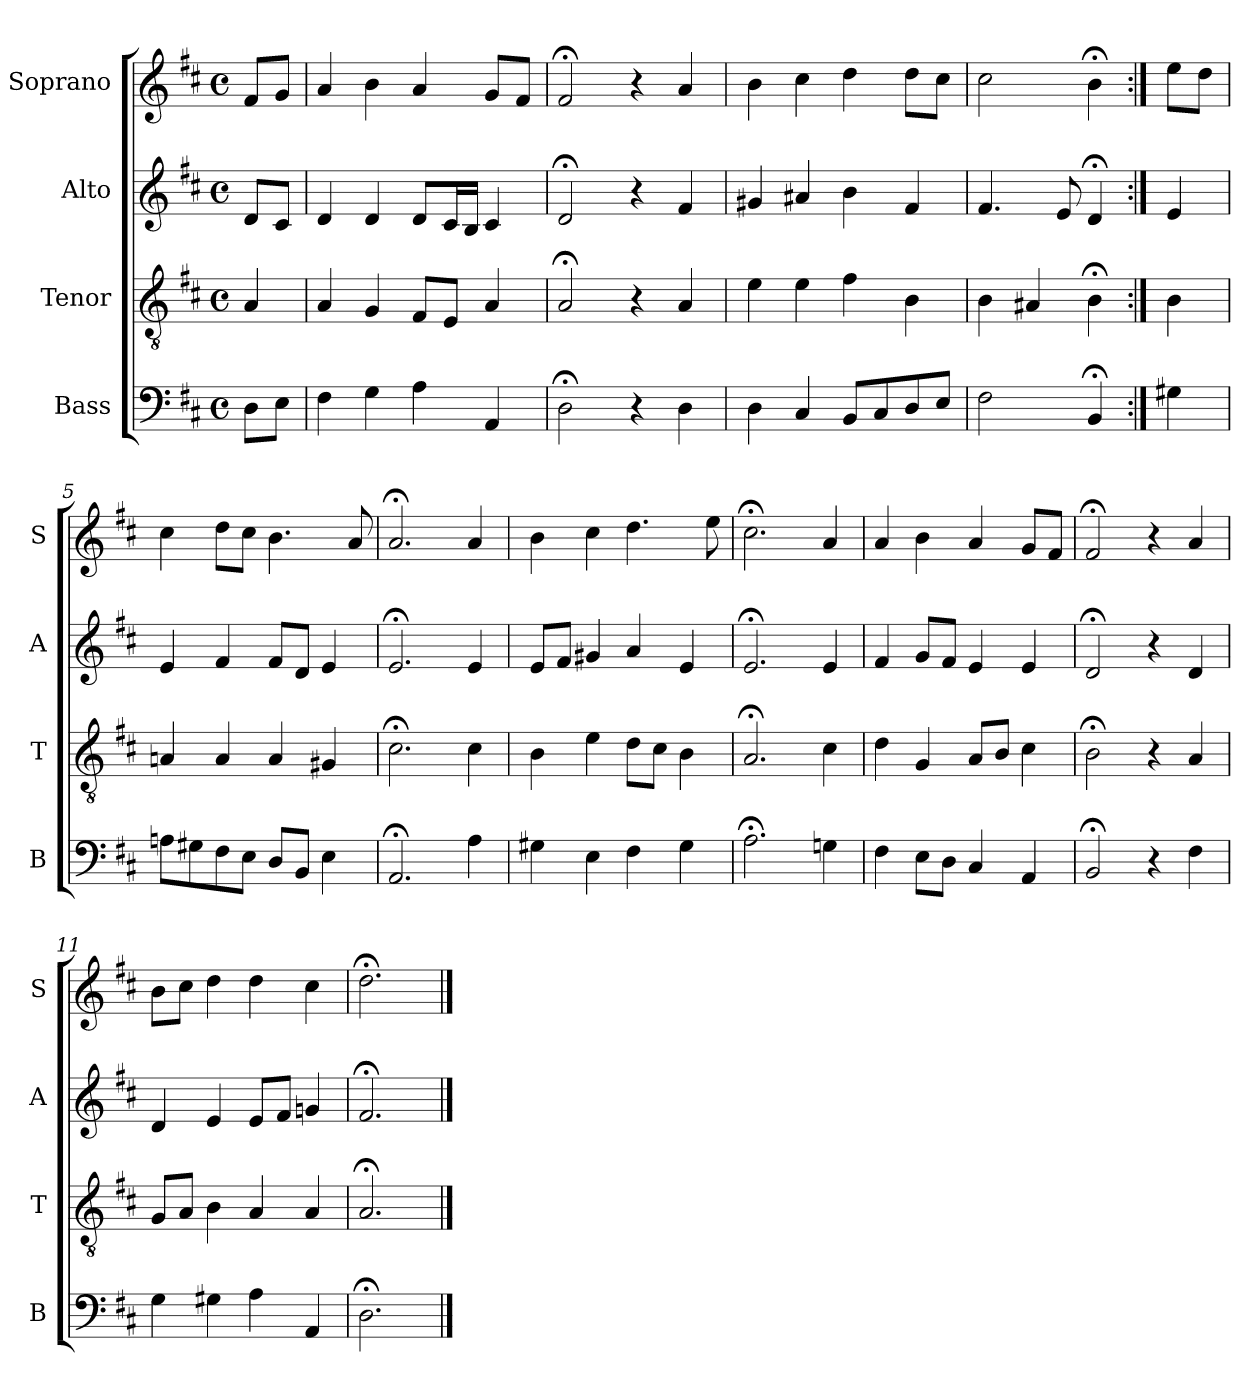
**kern	**kern	**kern	**kern
*part4	*part3	*part2	*part1
*staff4	*staff3	*staff2	*staff1
*I"Bass	*I"Tenor	*I"Alto	*I"Soprano
*I'B	*I'T	*I'A	*I'S
*clefF4	*clefGv2	*clefG2	*clefG2
*k[f#c#]	*k[f#c#]	*k[f#c#]	*k[f#c#]
*D:	*D:	*D:	*D:
*M4/4	*M4/4	*M4/4	*M4/4
*met(c)	*met(c)	*met(c)	*met(c)
*MM100	*MM100	*MM100	*MM100
=	=	=	=
8DL	4A	8dL	8f#L
8EJ	.	8c#J	8gJ
=1	=1	=1	=1
4F#	4A	4d	4a
4G	4G	4d	4b
4A	8F#L	8dL	4a
.	8EJ	16c#L	.
.	.	16BJJ	.
4AA	4A	4c#	8gL
.	.	.	8f#J
=2	=2	=2	=2
2D;<	2A;<	2d;<	2f#;<
4r	4r	4r	4r
4D	4A	4f#	4a
=3	=3	=3	=3
4D	4e	4g#X	4b
4C#	4e	4a#X	4cc#
8BBL	4f#	4b	4dd
8C#	.	.	.
8D	4B	4f#	8ddL
8EJ	.	.	8cc#J
=4	=4	=4	=4
2F#	4B	4.f#	2cc#
.	4A#X	.	.
.	.	8e	.
4BB;<	4B;<	4d;<	4b;<
=:|!	=:|!	=:|!	=:|!
4G#X	4B	4e	8eeL
.	.	.	8ddJ
=5	=5	=5	=5
8AnL	4An	4e	4cc#
8G#X	.	.	.
8F#	4A	4f#	8ddL
8EJ	.	.	8cc#J
8DL	4A	8f#L	4.b
8BBJ	.	8dJ	.
4E	4G#X	4e	.
.	.	.	8a
=6	=6	=6	=6
2.AA;<	2.c#;<	2.e;<	2.a;<
4A	4c#	4e	4a
=7	=7	=7	=7
4G#X	4B	8eL	4b
.	.	8f#J	.
4E	4e	4g#X	4cc#
4F#	8dL	4a	4.dd
.	8c#J	.	.
4G#	4B	4e	.
.	.	.	8ee
=8	=8	=8	=8
2.A;<	2.A;<	2.e;<	2.cc#;<
4Gn	4c#	4e	4a
=9	=9	=9	=9
4F#	4d	4f#	4a
8EL	4G	8gL	4b
8DJ	.	8f#J	.
4C#	8AL	4e	4a
.	8BJ	.	.
4AA	4c#	4e	8gL
.	.	.	8f#J
=10	=10	=10	=10
2BB;<	2B;<	2d;<	2f#;<
4r	4r	4r	4r
4F#	4A	4d	4a
=11	=11	=11	=11
4G	8GL	4d	8bL
.	8AJ	.	8cc#J
4G#Xi	4Bi	4ei	4ddi
4A	4A	8eL	4dd
.	.	8f#J	.
4AA	4A	4gn	4cc#
=12	=12	=12	=12
2.D;<	2.A;<	2.f#;<	2.dd;<
==	==	==	==
*-	*-	*-	*-
